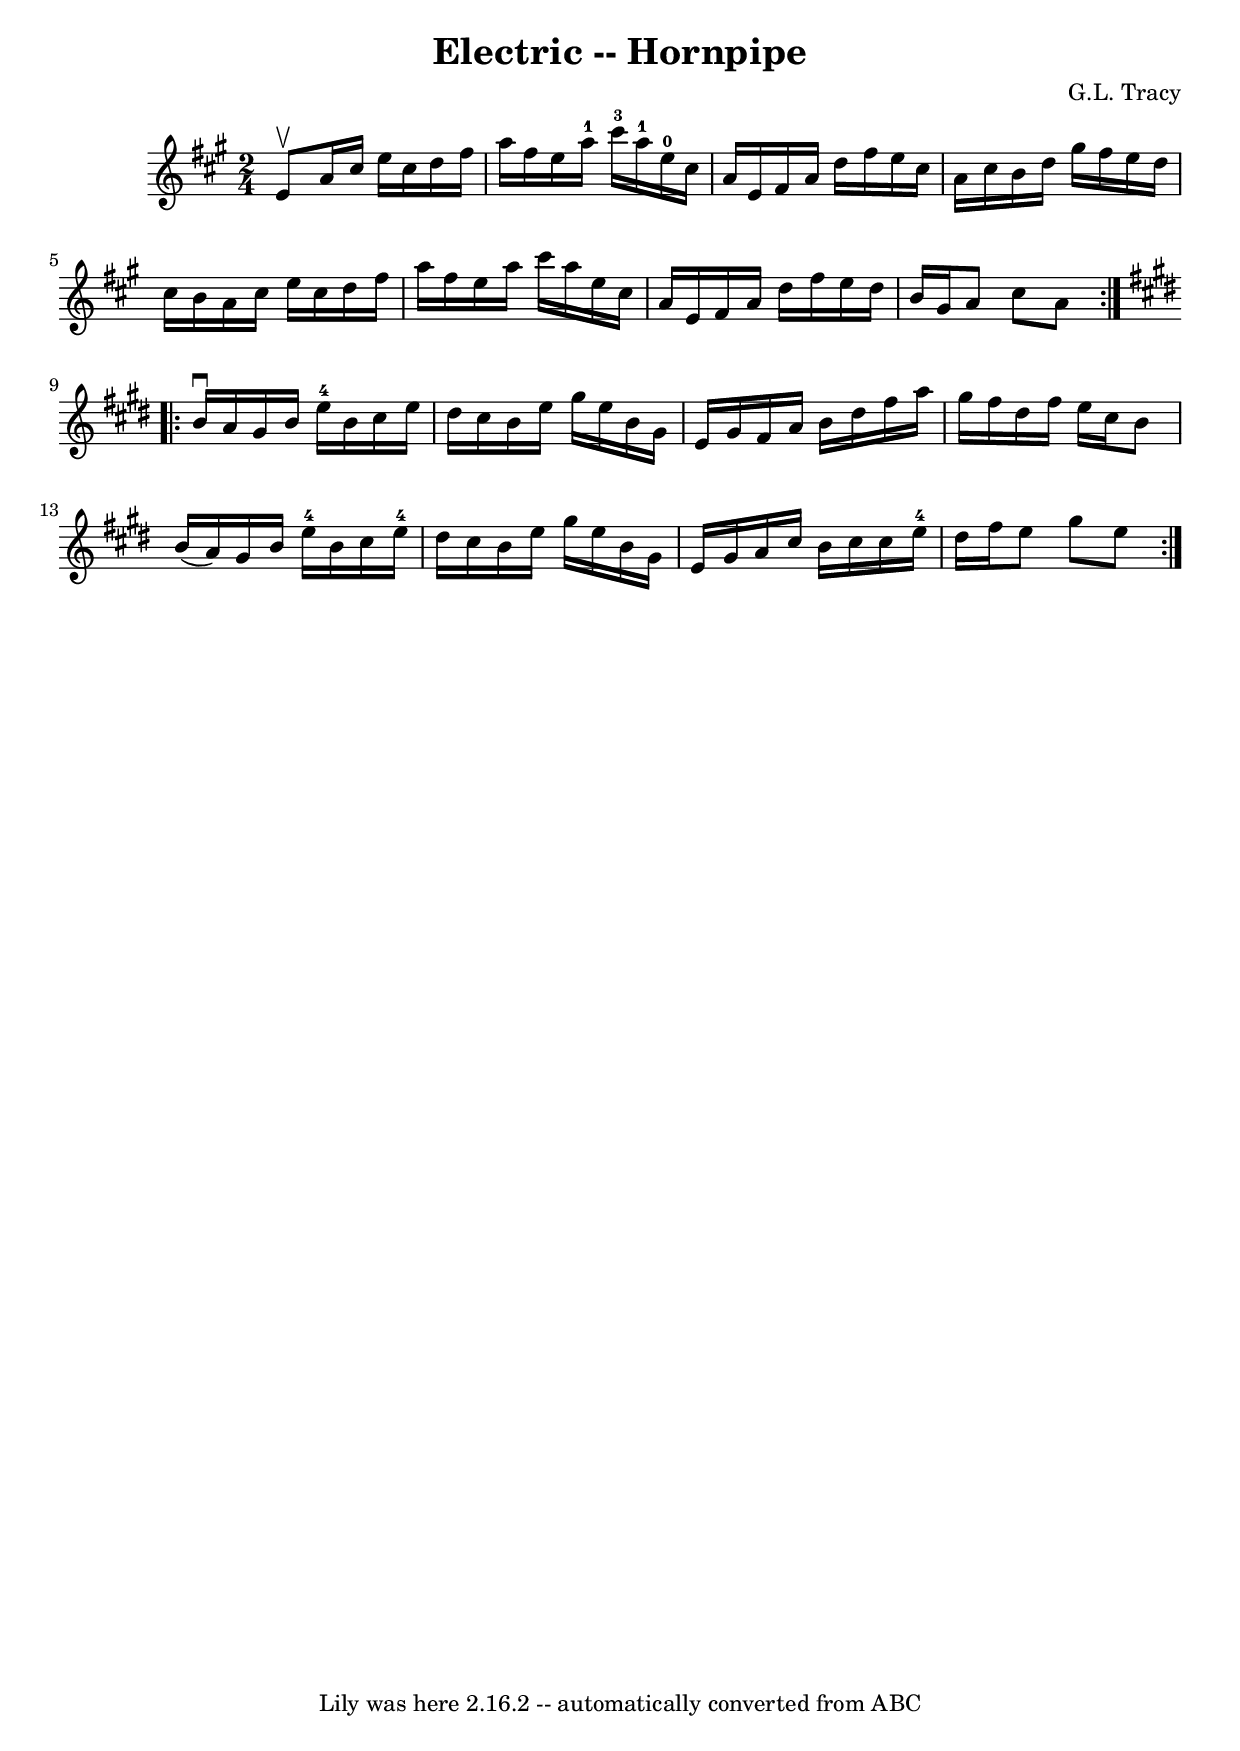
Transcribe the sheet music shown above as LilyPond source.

\version "2.7.40"
\include "Mammoth.ily"
\header {
	%% book = "Cole's 1000 Fiddle Tunes"
	composer = "G.L. Tracy"
	crossRefNumber = "1"
	footnotes = ""
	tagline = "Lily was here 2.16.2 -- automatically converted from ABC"
	title = "Electric -- Hornpipe"
}
voicedefault =  {


\repeat volta 2 {
\time 2/4 
\key a \major e'8^\upbow |
 a'16 cis''16 e''16    
cis''16 d''16 fis''16 a''16 fis''16  |
 e''16 a''16-1 
 cis'''16-3 a''16-1 e''16-0 cis''16 a'16 e'16  |
 
 fis'16 a'16 d''16 fis''16 e''16 cis''16 a'16 cis''16  
|
 b'16 d''16 gis''16 fis''16 e''16 d''16 cis''16    
b'16  |
 a'16 cis''16 e''16 cis''16 d''16 fis''16    
a''16 fis''16  |
 e''16 a''16 cis'''16 a''16 e''16    
cis''16 a'16 e'16  |
 fis'16 a'16 d''16 fis''16    
e''16 d''16 b'16 gis'16  |
 a'8 cis''8 a'8  }   

\key e \major   \repeat volta 2 { b'16^\downbow a'16  |
 gis'16    
b'16 e''16-4 b'16 cis''16 e''16 dis''16 cis''16  |
   
b'16 e''16 gis''16 e''16 b'16 gis'16 e'16 gis'16  |
 
 fis'16 a'16 b'16 dis''16 fis''16 a''16 gis''16 fis''16 
 |
 dis''16 fis''16 e''16 cis''16 b'8 b'16 (a'16) 
|
 gis'16 b'16 e''16-4 b'16 cis''16 e''16-4   
dis''16 cis''16  |
 b'16 e''16 gis''16 e''16 b'16    
gis'16 e'16 gis'16  |
 a'16 cis''16 b'16 cis''16    
cis''16 e''16-4 dis''16 fis''16  |
 e''8 gis''8 e''8  
}   
}

\score{
    <<

	\context Staff="default"
	{
	    \voicedefault 
	}

    >>
	\layout {
	}
	\midi {}
}
